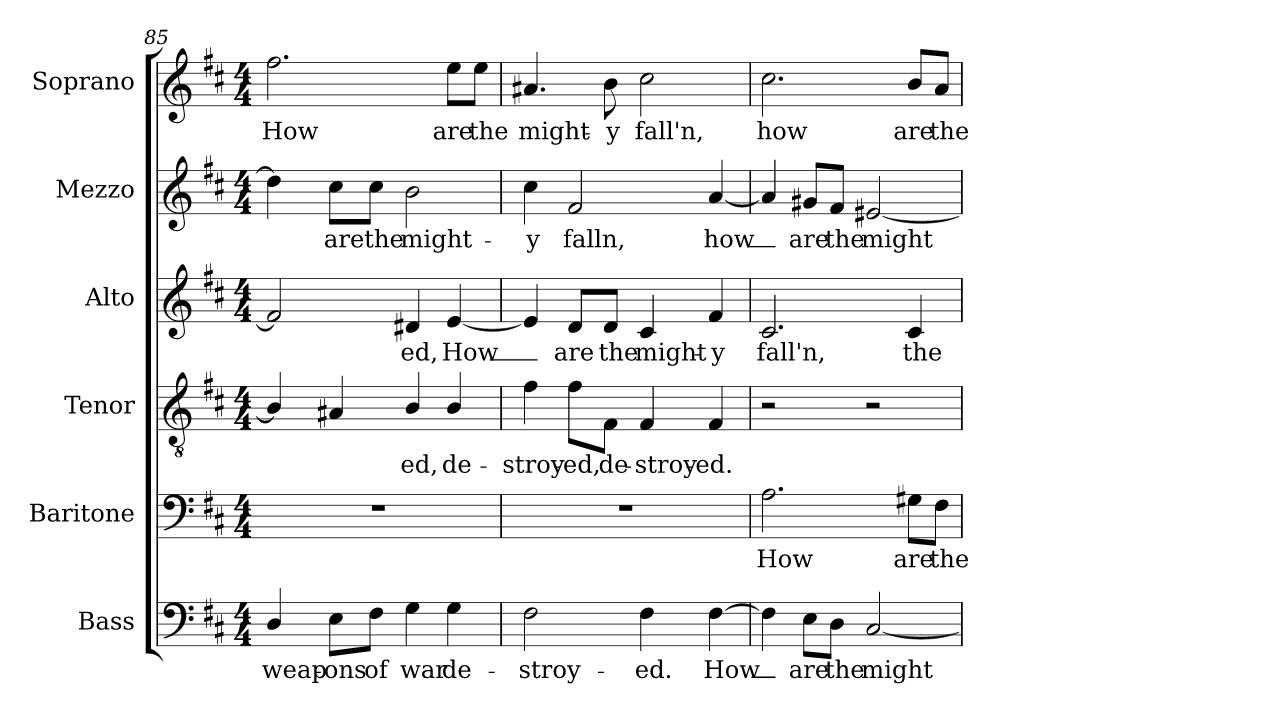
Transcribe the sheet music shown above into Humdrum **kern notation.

**kern	**text	**kern	**text	**kern	**text	**kern	**text	**kern	**text	**kern	**text
*part6	*part6	*part5	*part5	*part4	*part4	*part3	*part3	*part2	*part2	*part1	*part1
*staff6	*staff6	*staff5	*staff5	*staff4	*staff4	*staff3	*staff3	*staff2	*staff2	*staff1	*staff1
*I"Bass	*	*I"Baritone	*	*I"Tenor	*	*I"Alto	*	*I"Mezzo	*	*I"Soprano	*
*I'B	*	*I'Bar	*	*I'T.	*	*I'A	*	*I'M	*	*I'S	*
*clefF4	*	*clefF4	*	*clefGv2	*	*clefG2	*	*clefG2	*	*clefG2	*
*	*	*	*	*ITrd7c12	*	*	*	*	*	*	*
*k[f#c#]	*	*k[f#c#]	*	*k[f#c#]	*	*k[f#c#]	*	*k[f#c#]	*	*k[f#c#]	*
*D:	*	*D:	*	*D:	*	*D:	*	*D:	*	*D:	*
*M4/4	*	*M4/4	*	*M4/4	*	*M4/4	*	*M4/4	*	*M4/4	*
=85	=85	=85	=85	=85	=85	=85	=85	=85	=85	=85	=85
!	!LO:LY:b:color=#000000	!	!	!	!	!	!	!	!	!	!
!	!	!	!	!	!	!	!	!	!	!	!LO:LY:b:color=#000000
4Di/	weap-	1r	.	4BBi/]	.	2f#i/]	.	4ddi\]	.	2.ff#i\	How
!	!LO:LY:b:color=#000000	!	!	!	!	!	!	!	!	!	!
!	!	!	!	!	!	!	!	!	!LO:LY:b:color=#000000	!	!
8Ei\L	ons	.	.	4AA#Xi/	.	.	.	8cc#i\L	are	.	.
!	!LO:LY:b:color=#000000	!	!	!	!	!	!	!	!	!	!
!	!	!	!	!	!	!	!	!	!LO:LY:b:color=#000000	!	!
8F#i\J	of	.	.	.	.	.	.	8cc#i\J	the	.	.
!	!LO:LY:b:color=#000000	!	!	!	!	!	!	!	!	!	!
!	!	!	!	!	!LO:LY:b:color=#000000	!	!	!	!	!	!
!	!	!	!	!	!	!	!LO:LY:b:color=#000000	!	!	!	!
!	!	!	!	!	!	!	!	!	!LO:LY:b:color=#000000	!	!
4Gi\	war	.	.	4BBi/	ed,	4d#Xi/	ed,	2bi\	might-	.	.
!	!LO:LY:b:color=#000000	!	!	!	!	!	!	!	!	!	!
!	!	!	!	!	!LO:LY:b:color=#000000	!	!	!	!	!	!
!	!	!	!	!	!	!	!LO:LY:b:color=#000000	!	!	!	!
!	!	!	!	!	!	!	!	!	!	!	!LO:LY:b:color=#000000
4Gi\	de-	.	.	4BBi/	de-	[4ei/	How_	.	.	8eei\L	are
!	!	!	!	!	!	!	!	!	!	!	!LO:LY:b:color=#000000
.	.	.	.	.	.	.	.	.	.	8eei\J	the
!!LO:LB:g=z
=86	=86	=86	=86	=86	=86	=86	=86	=86	=86	=86	=86
!	!LO:LY:b:color=#000000	!	!	!	!	!	!	!	!	!	!
!	!	!	!	!	!LO:LY:b:color=#000000	!	!	!	!	!	!
!	!	!	!	!	!	!	!	!	!LO:LY:b:color=#000000	!	!
!	!	!	!	!	!	!	!	!	!	!	!LO:LY:b:color=#000000
2F#i\	-stroy-	1r	.	4F#i\	-stroy-	4ei/]	.	4cc#i\	-y	4.a#Xi/	might-
!	!	!	!	!	!LO:LY:b:color=#000000	!	!	!	!	!	!
!	!	!	!	!	!	!	!LO:LY:b:color=#000000	!	!	!	!
!	!	!	!	!	!	!	!	!	!LO:LY:b:color=#000000	!	!
.	.	.	.	8F#i\L	ed,	8di/L	are	2f#i/	falln,	.	.
!	!	!	!	!	!LO:LY:b:color=#000000	!	!	!	!	!	!
!	!	!	!	!	!	!	!LO:LY:b:color=#000000	!	!	!	!
!	!	!	!	!	!	!	!	!	!	!	!LO:LY:b:color=#000000
.	.	.	.	8FF#i\J	de-	8di/J	the	.	.	8bi\	-y
!	!LO:LY:b:color=#000000	!	!	!	!	!	!	!	!	!	!
!	!	!	!	!	!LO:LY:b:color=#000000	!	!	!	!	!	!
!	!	!	!	!	!	!	!LO:LY:b:color=#000000	!	!	!	!
!	!	!	!	!	!	!	!	!	!	!	!LO:LY:b:color=#000000
4F#i\	-ed.	.	.	4FF#i/	stroy-	4c#i/	might-	.	.	2cc#i\	fall'n,
!	!LO:LY:b:color=#000000	!	!	!	!	!	!	!	!	!	!
!	!	!	!	!	!LO:LY:b:color=#000000	!	!	!	!	!	!
!	!	!	!	!	!	!	!LO:LY:b:color=#000000	!	!	!	!
!	!	!	!	!	!	!	!	!	!LO:LY:b:color=#000000	!	!
[4F#i\	How_	.	.	4FF#i/	ed.	4f#i/	y	[4ai/	how_	.	.
=87	=87	=87	=87	=87	=87	=87	=87	=87	=87	=87	=87
!	!	!	!LO:LY:b:color=#000000	!	!	!	!	!	!	!	!
!	!	!	!	!	!	!	!LO:LY:b:color=#000000	!	!	!	!
!	!	!	!	!	!	!	!	!	!	!	!LO:LY:b:color=#000000
4F#i\]	.	2.Ai\	How	2r	.	2.c#i/	fall'n,	4ai/]	.	2.cc#i\	how
!	!LO:LY:b:color=#000000	!	!	!	!	!	!	!	!	!	!
!	!	!	!	!	!	!	!	!	!LO:LY:b:color=#000000	!	!
8Ei\L	are	.	.	.	.	.	.	8g#Xi/L	are	.	.
!	!LO:LY:b:color=#000000	!	!	!	!	!	!	!	!	!	!
!	!	!	!	!	!	!	!	!	!LO:LY:b:color=#000000	!	!
8Di\J	the	.	.	.	.	.	.	8f#i/J	the	.	.
!	!LO:LY:b:color=#000000	!	!	!	!	!	!	!	!	!	!
!	!	!	!	!	!	!	!	!	!LO:LY:b:color=#000000	!	!
[2C#i/	might-	.	.	2r	.	.	.	[2e#Xi/	might-	.	.
!	!	!	!LO:LY:b:color=#000000	!	!	!	!	!	!	!	!
!	!	!	!	!	!	!	!LO:LY:b:color=#000000	!	!	!	!
!	!	!	!	!	!	!	!	!	!	!	!LO:LY:b:color=#000000
.	.	8G#Xi\L	are	.	.	4c#i/	the	.	.	8bi/L	are
!	!	!	!LO:LY:b:color=#000000	!	!	!	!	!	!	!	!
!	!	!	!	!	!	!	!	!	!	!	!LO:LY:b:color=#000000
.	.	8F#i\J	the	.	.	.	.	.	.	8ai/J	the
=	=	=	=	=	=	=	=	=	=	=	=
*-	*-	*-	*-	*-	*-	*-	*-	*-	*-	*-	*-
